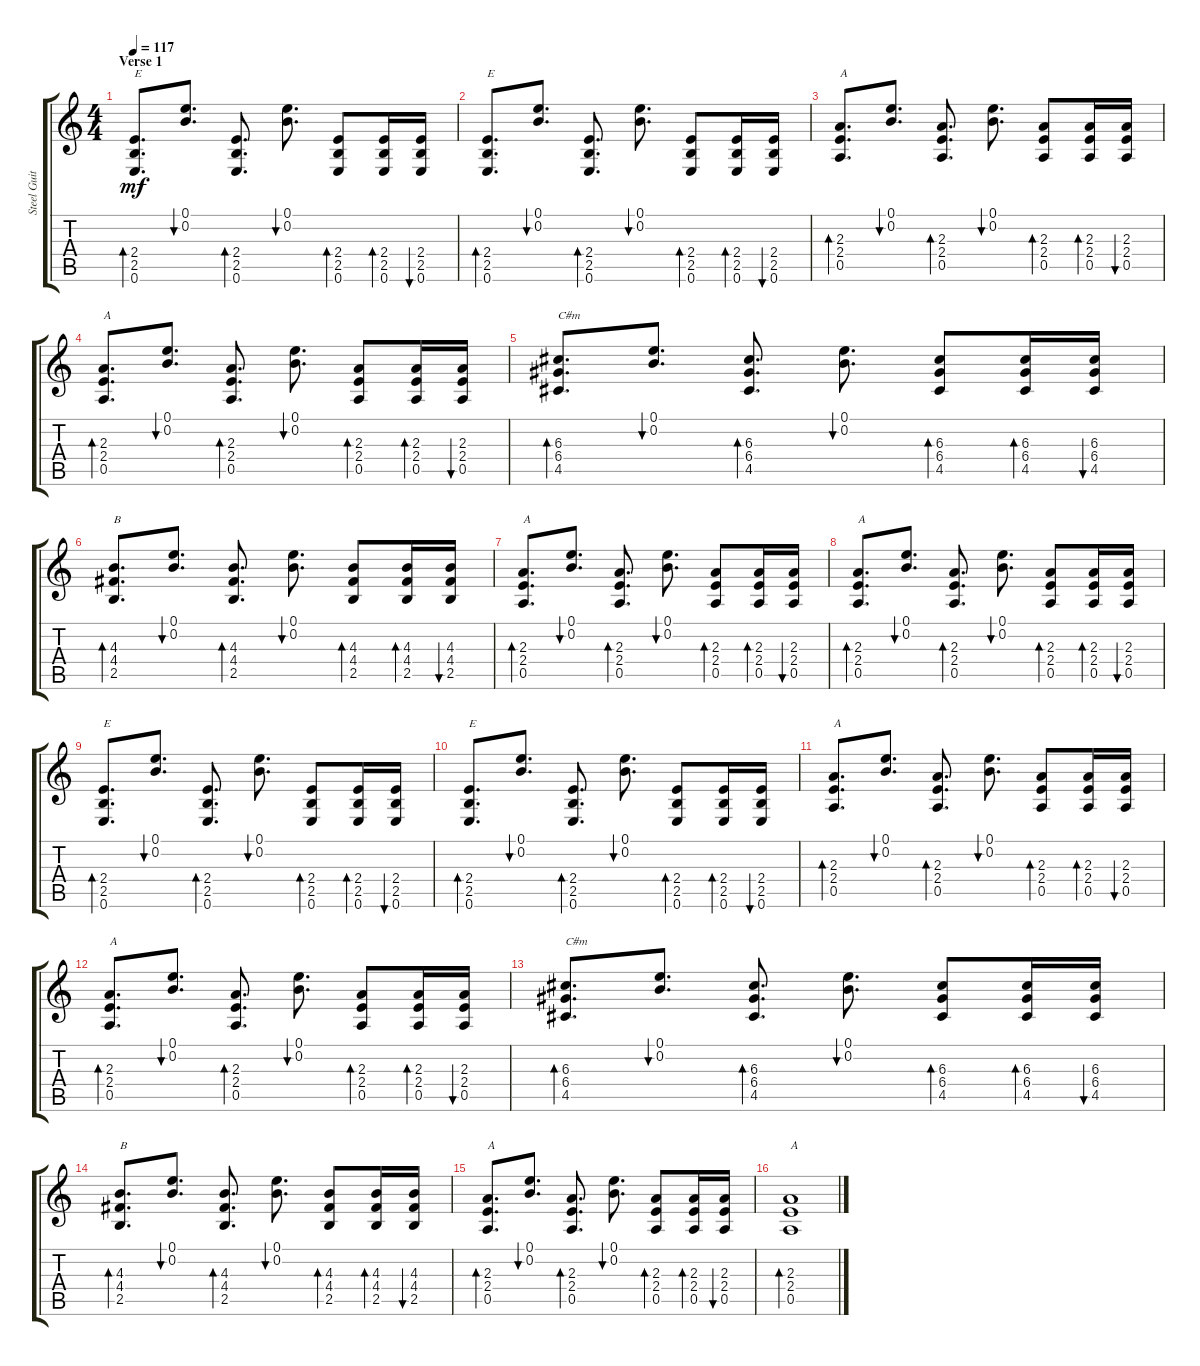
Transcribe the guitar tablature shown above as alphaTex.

\track ("Steel Guitar" "Steel Guit") {instrument acousticguitarsteel}
\staff {score tabs}
\tuning (E4 B3 G3 D3 A2 E2) {hide}
\ts (4 4)
\section ("" "Verse 1")
\tempo 117
\clef g2
\ks c
(2.4 2.5 0.6).8{d bd 30 txt "E" dy mf instrument acousticguitarsteel} (0.1 0.2).8{d bu 30} (2.4 2.5 0.6).8{d bd 30} (0.1 0.2).8{d bu 30} (2.4 2.5 0.6).8{bd 30} (2.4 2.5 0.6).16{bd 30} (2.4 2.5 0.6).16{bu 30} |
(2.4 2.5 0.6).8{d bd 30 txt "E"} (0.1 0.2).8{d bu 30} (2.4 2.5 0.6).8{d bd 30} (0.1 0.2).8{d bu 30} (2.4 2.5 0.6).8{bd 30} (2.4 2.5 0.6).16{bd 30} (2.4 2.5 0.6).16{bu 30} |
(2.3 2.4 0.5).8{d bd 30 txt "A"} (0.1 0.2).8{d bu 30} (2.3 2.4 0.5).8{d bd 30} (0.1 0.2).8{d bu 30} (2.3 2.4 0.5).8{bd 30} (2.3 2.4 0.5).16{bd 30} (2.3 2.4 0.5).16{bu 30} |
(2.3 2.4 0.5).8{d bd 30 txt "A"} (0.1 0.2).8{d bu 30} (2.3 2.4 0.5).8{d bd 30} (0.1 0.2).8{d bu 30} (2.3 2.4 0.5).8{bd 30} (2.3 2.4 0.5).16{bd 30} (2.3 2.4 0.5).16{bu 30} |
(6.3 6.4 4.5).8{d bd 30 txt "C#m"} (0.1 0.2).8{d bu 30} (6.3 6.4 4.5).8{d bd 30} (0.1 0.2).8{d bu 30} (6.3 6.4 4.5).8{bd 30} (6.3 6.4 4.5).16{bd 30} (6.3 6.4 4.5).16{bu 30} |
(4.3 4.4 2.5).8{d bd 30 txt "B"} (0.1 0.2).8{d bu 30} (4.3 4.4 2.5).8{d bd 30} (0.1 0.2).8{d bu 30} (4.3 4.4 2.5).8{bd 30} (4.3 4.4 2.5).16{bd 30} (4.3 4.4 2.5).16{bu 30} |
(2.3 2.4 0.5).8{d bd 30 txt "A"} (0.1 0.2).8{d bu 30} (2.3 2.4 0.5).8{d bd 30} (0.1 0.2).8{d bu 30} (2.3 2.4 0.5).8{bd 30} (2.3 2.4 0.5).16{bd 30} (2.3 2.4 0.5).16{bu 30} |
(2.3 2.4 0.5).8{d bd 30 txt "A"} (0.1 0.2).8{d bu 30} (2.3 2.4 0.5).8{d bd 30} (0.1 0.2).8{d bu 30} (2.3 2.4 0.5).8{bd 30} (2.3 2.4 0.5).16{bd 30} (2.3 2.4 0.5).16{bu 30} |
(2.4 2.5 0.6).8{d bd 30 txt "E"} (0.1 0.2).8{d bu 30} (2.4 2.5 0.6).8{d bd 30} (0.1 0.2).8{d bu 30} (2.4 2.5 0.6).8{bd 30} (2.4 2.5 0.6).16{bd 30} (2.4 2.5 0.6).16{bu 30} |
(2.4 2.5 0.6).8{d bd 30 txt "E"} (0.1 0.2).8{d bu 30} (2.4 2.5 0.6).8{d bd 30} (0.1 0.2).8{d bu 30} (2.4 2.5 0.6).8{bd 30} (2.4 2.5 0.6).16{bd 30} (2.4 2.5 0.6).16{bu 30} |
(2.3 2.4 0.5).8{d bd 30 txt "A"} (0.1 0.2).8{d bu 30} (2.3 2.4 0.5).8{d bd 30} (0.1 0.2).8{d bu 30} (2.3 2.4 0.5).8{bd 30} (2.3 2.4 0.5).16{bd 30} (2.3 2.4 0.5).16{bu 30} |
(2.3 2.4 0.5).8{d bd 30 txt "A"} (0.1 0.2).8{d bu 30} (2.3 2.4 0.5).8{d bd 30} (0.1 0.2).8{d bu 30} (2.3 2.4 0.5).8{bd 30} (2.3 2.4 0.5).16{bd 30} (2.3 2.4 0.5).16{bu 30} |
(6.3 6.4 4.5).8{d bd 30 txt "C#m"} (0.1 0.2).8{d bu 30} (6.3 6.4 4.5).8{d bd 30} (0.1 0.2).8{d bu 30} (6.3 6.4 4.5).8{bd 30} (6.3 6.4 4.5).16{bd 30} (6.3 6.4 4.5).16{bu 30} |
(4.3 4.4 2.5).8{d bd 30 txt "B"} (0.1 0.2).8{d bu 30} (4.3 4.4 2.5).8{d bd 30} (0.1 0.2).8{d bu 30} (4.3 4.4 2.5).8{bd 30} (4.3 4.4 2.5).16{bd 30} (4.3 4.4 2.5).16{bu 30} |
(2.3 2.4 0.5).8{d bd 30 txt "A"} (0.1 0.2).8{d bu 30} (2.3 2.4 0.5).8{d bd 30} (0.1 0.2).8{d bu 30} (2.3 2.4 0.5).8{bd 30} (2.3 2.4 0.5).16{bd 30} (2.3 2.4 0.5).16{bu 30} |
(2.3 2.4 0.5).1{bd 30 txt "A"}
